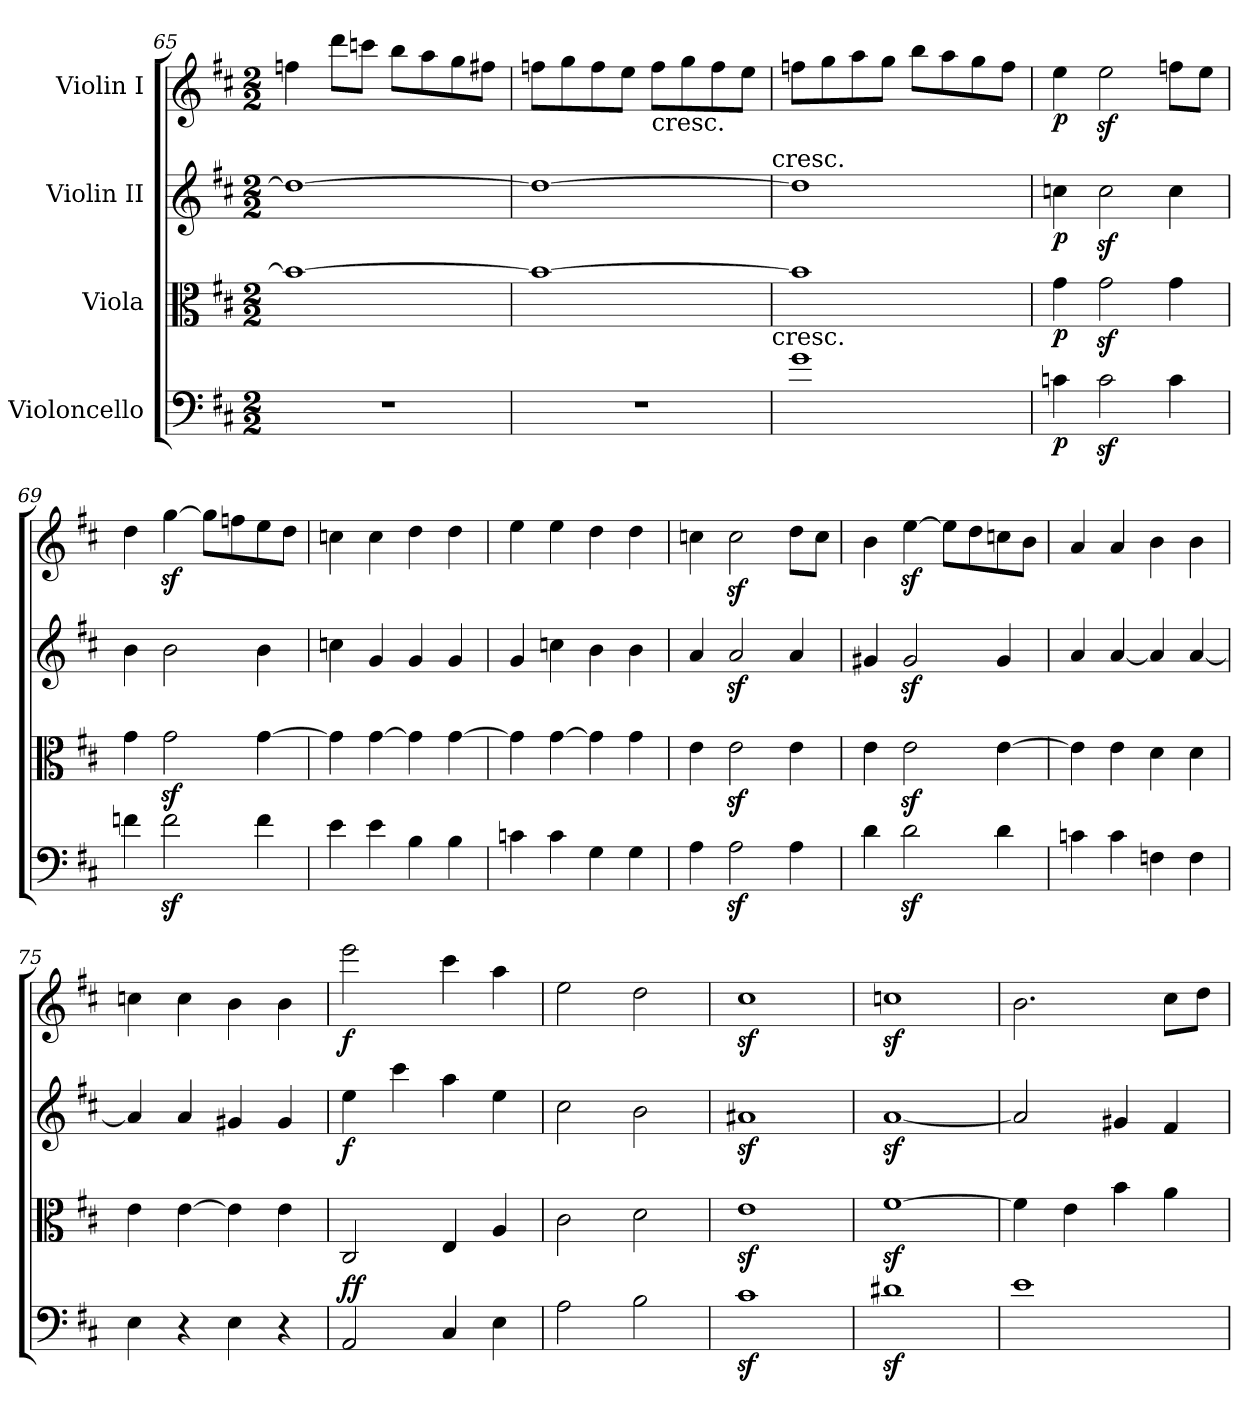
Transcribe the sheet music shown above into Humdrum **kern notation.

**kern	**dynam	**kern	**dynam	**kern	**dynam	**kern	**dynam
*part4	*part4	*part3	*part3	*part2	*part2	*part1	*part1
*staff4	*staff4	*staff3	*staff3	*staff2	*staff2	*staff1	*staff1
*I"Violoncello	*	*I"Viola	*	*I"Violin II	*	*I"Violin I	*
*clefF4	*	*clefC3	*	*clefG2	*	*clefG2	*
*k[f#c#]	*	*k[f#c#]	*	*k[f#c#]	*	*k[f#c#]	*
*M2/2	*	*M2/2	*	*M2/2	*	*M2/2	*
=65	=65	=65	=65	=65	=65	=65	=65
1r	.	1b_	.	1dd_	.	4ffn\	.
.	.	.	.	.	.	8ddd\L	.
.	.	.	.	.	.	8cccn\J	.
.	.	.	.	.	.	8bb\L	.
.	.	.	.	.	.	8aa\	.
.	.	.	.	.	.	8gg\	.
.	.	.	.	.	.	8ff#X\J	.
=66	=66	=66	=66	=66	=66	=66	=66
1r	.	1b_	.	1dd_	.	8ffn\L	.
.	.	.	.	.	.	8gg\	.
.	.	.	.	.	.	8ff\	.
.	.	.	.	.	.	8ee\J	.
!	!	!	!	!	!	!LO:TX:b:t=cresc.	!
.	.	.	.	.	.	8ff\L	.
.	.	.	.	.	.	8gg\	.
.	.	.	.	.	.	8ff\	.
.	.	.	.	.	.	8ee\J	.
!	!	!	!	!LO:TX:a:t=cresc.	!	!	!
!	!	!LO:TX:b:t=cresc.	!	!	!	!	!
=67	=67	=67	=67	=67	=67	=67	=67
1g	.	1b]	.	1dd]	.	8ffn\L	.
.	.	.	.	.	.	8gg\	.
.	.	.	.	.	.	8aa\	.
.	.	.	.	.	.	8gg\J	.
.	.	.	.	.	.	8bb\L	.
.	.	.	.	.	.	8aa\	.
.	.	.	.	.	.	8gg\	.
.	.	.	.	.	.	8ff\J	.
!!LO:PB:g=z
=68	=68	=68	=68	=68	=68	=68	=68
!	!LO:DY:b	!	!LO:DY:b	!	!LO:DY:b	!	!LO:DY:b
4cn\	p	4g\	p	4ccn\	p	4ee\	p
2cz<\	.	2gz<\	.	2ccz<\	.	2eez<\	.
4c\	.	4g\	.	4cc\	.	8ffn\L	.
.	.	.	.	.	.	8ee\J	.
=69	=69	=69	=69	=69	=69	=69	=69
4fn\	.	4g\	.	4b\	.	4dd\	.
2fz<\	.	2gz>\	.	2b\	.	[4ggz<\	.
.	.	.	.	.	.	8gg\L]	.
.	.	.	.	.	.	8ffn\	.
4f\	.	[4g\	.	4b\	.	8ee\	.
.	.	.	.	.	.	8dd\J	.
=70	=70	=70	=70	=70	=70	=70	=70
4e\	.	4g\]	.	4ccn\	.	4ccn\	.
4e\	.	[4g\	.	4g/	.	4cc\	.
4B\	.	4g\]	.	4g/	.	4dd\	.
4B\	.	[4g\	.	4g/	.	4dd\	.
=71	=71	=71	=71	=71	=71	=71	=71
4cn\	.	4g\]	.	4g/	.	4ee\	.
4c\	.	[4g\	.	4ccn\	.	4ee\	.
4G\	.	4g\]	.	4b\	.	4dd\	.
4G\	.	4g\	.	4b\	.	4dd\	.
=72	=72	=72	=72	=72	=72	=72	=72
4A\	.	4e\	.	4a/	.	4ccn\	.
2Az<\	.	2ez<\	.	2az</	.	2ccz<\	.
4A\	.	4e\	.	4a/	.	8dd\L	.
.	.	.	.	.	.	8cc\J	.
!!LO:LB:g=z
=73	=73	=73	=73	=73	=73	=73	=73
4d\	.	4e\	.	4g#X/	.	4b\	.
2dz<\	.	2ez<\	.	2g#z</	.	[4eez<\	.
.	.	.	.	.	.	8ee\L]	.
.	.	.	.	.	.	8dd\	.
4d\	.	[4e\	.	4g#/	.	8ccn\	.
.	.	.	.	.	.	8b\J	.
=74	=74	=74	=74	=74	=74	=74	=74
4cn\	.	4e\]	.	4a/	.	4a/	.
4c\	.	4e\	.	[4a/	.	4a/	.
4Fn\	.	4d\	.	4a/]	.	4b\	.
4F\	.	4d\	.	[4a/	.	4b\	.
=75	=75	=75	=75	=75	=75	=75	=75
4E\	.	4e\	.	4a/]	.	4ccn\	.
4r	.	[4e\	.	4a/	.	4cc\	.
4E\	.	4e\]	.	4g#X/	.	4b\	.
4r	.	4e\	.	4g#/	.	4b\	.
=76	=76	=76	=76	=76	=76	=76	=76
!	!LO:DY:a	!	!	!	!	!	!
!	!LO:DY:n=1:b	!	!	!	!LO:DY:b	!	!LO:DY:b
2AA/	f f	2C#/	.	4ee\	f	2eee\	f
.	.	.	.	4ccc#\	.	.	.
4C#/	.	4E/	.	4aa\	.	4ccc#\	.
4E\	.	4A/	.	4ee\	.	4aa\	.
=77	=77	=77	=77	=77	=77	=77	=77
2A\	.	2c#\	.	2cc#\	.	2ee\	.
2B\	.	2d\	.	2b\	.	2dd\	.
!!LO:PB:g=z
=78	=78	=78	=78	=78	=78	=78	=78
1c#z<	.	1ez<	.	1a#Xz<	.	1cc#z<	.
=79	=79	=79	=79	=79	=79	=79	=79
1d#Xz<	.	[1f#z<	.	[1az<	.	1ccnz<	.
=80	=80	=80	=80	=80	=80	=80	=80
1e	.	4f#\]	.	2a/]	.	2.b\	.
.	.	4e\	.	.	.	.	.
.	.	4b\	.	4g#X/	.	.	.
.	.	4a\	.	4f#/	.	8cc#\L	.
.	.	.	.	.	.	8dd\J	.
=	=	=	=	=	=	=	=
*-	*-	*-	*-	*-	*-	*-	*-
